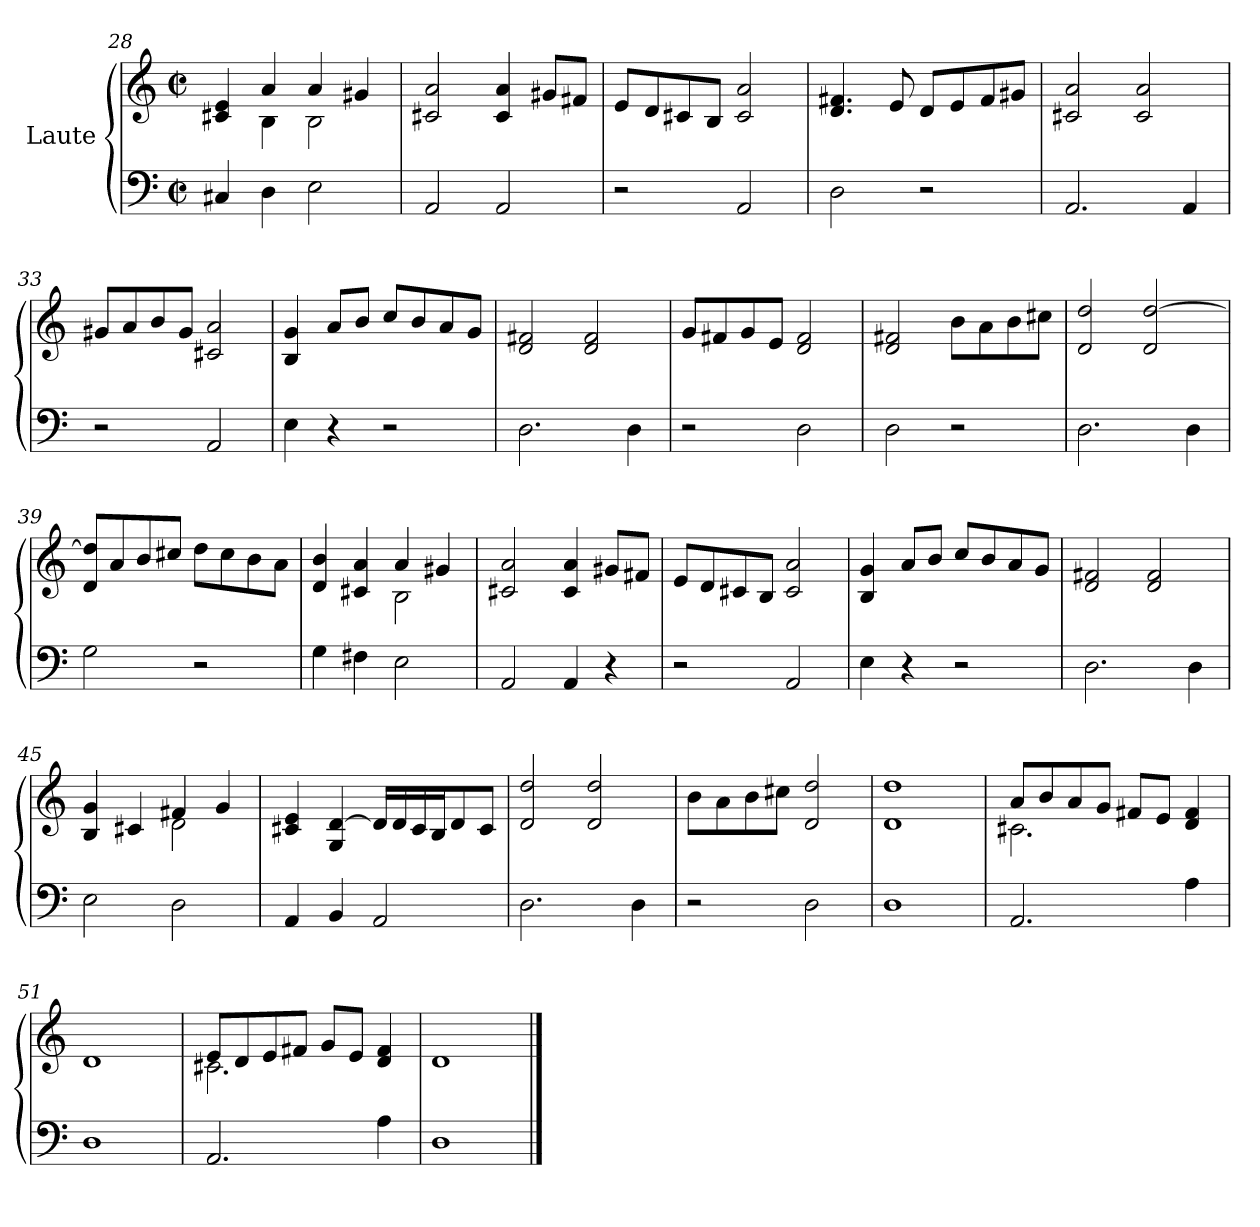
**kern	**kern
*part1	*part1
*staff2	*staff1
*I"Laute	*
!!LO:LB:g=z
*clefF4	*clefG2
*k[]	*k[]
*M2/2	*M2/2
*met(c|)	*met(c|)
=28	=28
*	*^
4C#X/	4c#X/ 4e/	4ryy
4D\	4a/	4B\
2E\	4a/	2B\
.	4g#X/	.
*	*v	*v
=29	=29
2AA/	2c#X/ 2a/
2AA/	4c#/ 4a/
.	8g#X/L
.	8f#X/J
=30	=30
2r	8e/L
.	8d/
.	8c#X/
.	8B/J
2AA/	2c#/ 2a/
=31	=31
2D\	4.d/ 4.f#X/
.	8e/
2r	8d/L
.	8e/
.	8f#/
.	8g#X/J
=32	=32
2.AA/	2c#X/ 2a/
.	2c#/ 2a/
4AA/	.
!!LO:PB:g=z
=33	=33
2r	8g#X/L
.	8a/
.	8b/
.	8g#/J
2AA/	2c#X/ 2a/
=34	=34
4E\	4B/ 4g/
4r	8a/L
.	8b/J
2r	8cc/L
.	8b/
.	8a/
.	8g/J
=35	=35
2.D\	2d/ 2f#X/
.	2d/ 2f#/
4D\	.
=36	=36
2r	8g/L
.	8f#X/
.	8g/
.	8e/J
2D\	2d/ 2f#/
=37	=37
2D\	2d/ 2f#X/
2r	8b\L
.	8a\
.	8b\
.	8cc#X\J
=38	=38
2.D\	2d/ 2dd/
.	2d/ [2dd/
4D\	.
!!LO:LB:g=z
=39	=39
2G\	8d/ 8dd/]L
.	8a/
.	8b/
.	8cc#X/J
2r	8dd\L
.	8cc#\
.	8b\
.	8a\J
=40	=40
*	*^
4G\	4d/ 4b/	2ryy
4F#X\	4c#X/ 4a/	.
2E\	4a/	2B\
.	4g#X/	.
*	*v	*v
=41	=41
2AA/	2c#X/ 2a/
4AA/	4c#/ 4a/
4r	8g#X/L
.	8f#X/J
=42	=42
2r	8e/L
.	8d/
.	8c#X/
.	8B/J
2AA/	2c#/ 2a/
=43	=43
4E\	4B/ 4g/
4r	8a/L
.	8b/J
2r	8cc/L
.	8b/
.	8a/
.	8g/J
!!LO:LB:g=z
=44	=44
2.D\	2d/ 2f#X/
.	2d/ 2f#/
4D\	.
=45	=45
*	*^
2E\	4B/ 4g/	2ryy
.	4c#X/	.
2D\	4f#X/	2d\
.	4g/	.
*	*v	*v
=46	=46
4AA/	4c#X/ 4e/
4BB/	4G/ [4d/
2AA/	16d/LL]
.	16d/
.	16c#/
.	16B/J
.	8d/
.	8c#/J
=47	=47
2.D\	2d/ 2dd/
.	2d/ 2dd/
4D\	.
=48	=48
2r	8b\L
.	8a\
.	8b\
.	8cc#X\J
2D\	2d/ 2dd/
=49	=49
1D	1d 1dd
!!LO:LB:g=z
=50	=50
*	*^
2.AA/	8a/L	2.c#X\
.	8b/	.
.	8a/	.
.	8g/J	.
.	8f#X/L	.
.	8e/J	.
4A\	4d/ 4f#/	4ryy
*	*v	*v
=51	=51
1D	1d
=52	=52
*	*^
2.AA/	8e/L	2.c#X\
.	8d/	.
.	8e/	.
.	8f#X/J	.
.	8g/L	.
.	8e/J	.
4A\	4d/ 4f#/	4ryy
*	*v	*v
=53	=53
1D	1d
==	==
*-	*-
